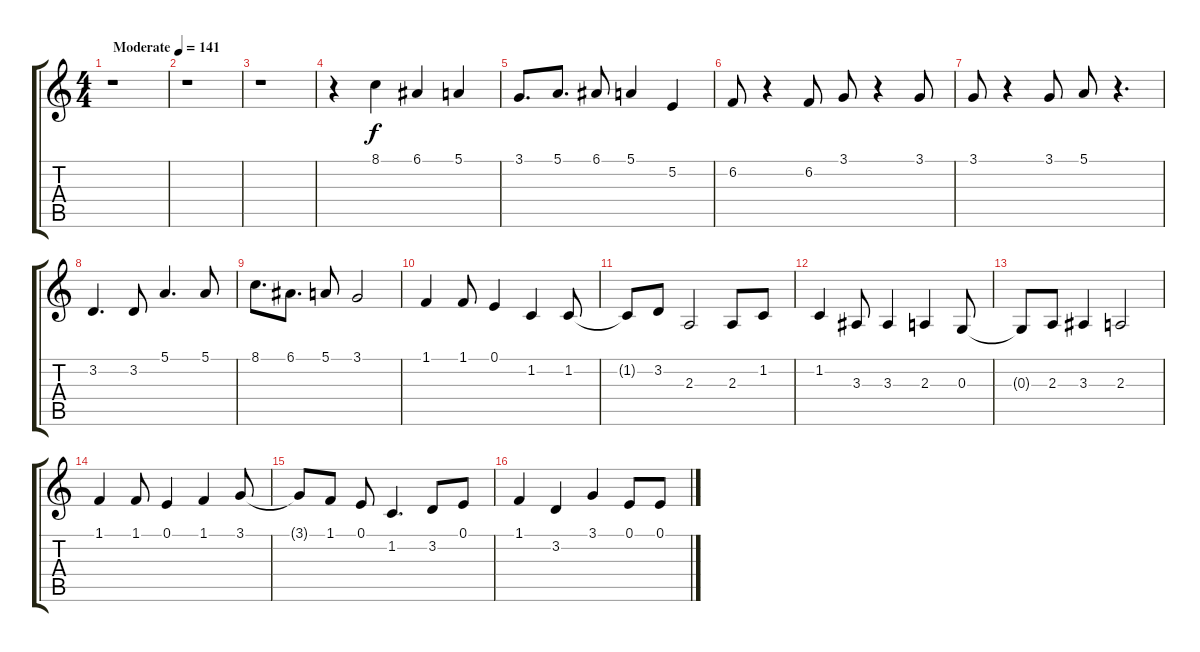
\track "" {instrument oboe}
\staff {score tabs}
\tuning (E4 B3 G3 D3 A2 E2) {hide}
\ts (4 4)
\tempo (141 "Moderate")
\clef g2
\ks c
r.1{dy f instrument oboe} |
r.1 |
r.1 |
r.4 8.1.4 6.1.4 5.1.4 |
3.1.8{d} 5.1.8{d} 6.1.8 5.1.4 5.2.4 |
6.2.8 r.4 6.2.8 3.1.8 r.4 3.1.8 |
3.1.8 r.4 3.1.8 5.1.8 r.4{d} |
3.2.4{d} 3.2.8 5.1.4{d} 5.1.8 |
8.1.8{d} 6.1.8{d} 5.1.8 3.1.2 |
1.1.4 1.1.8 0.1.4 1.2.4 1.2.8 |
1.2{t}.8 3.2.8 2.3.2 2.3.8 1.2.8 |
1.2.4 3.3.8 3.3.4 2.3.4 0.3.8 |
0.3{t}.8 2.3.8 3.3.4 2.3.2 |
1.1.4 1.1.8 0.1.4 1.1.4 3.1.8 |
3.1{t}.8 1.1.8 0.1.8 1.2.4{d} 3.2.8 0.1.8 |
1.1.4 3.2.4 3.1.4 0.1.8 0.1.8
